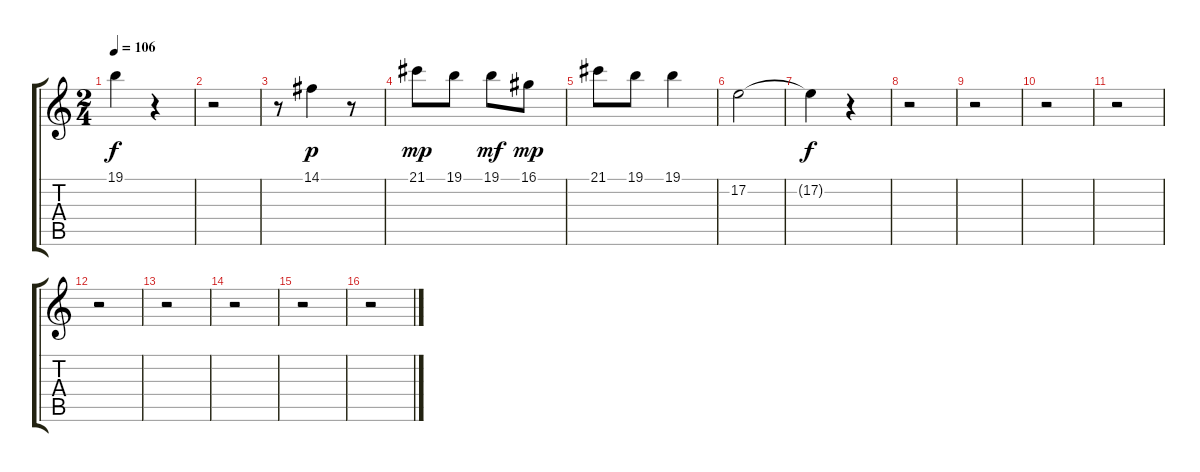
\track "" {instrument stringensemble2}
\staff {score tabs}
\tuning (E4 B3 G3 D3 A2 E2) {hide}
\ts (2 4)
\tempo 106
\clef g2
\ks c
19.1{t}.4{dy f} r.4 |
r.2 |
r.8 14.1.4{dy p} r.8 |
21.1.8{dy mp} 19.1.8 19.1.8{dy mf} 16.1.8{dy mp} |
21.1.8 19.1.8 19.1.4 |
17.2.2 |
17.2{t}.4{dy f} r.4 |
r.2 |
r.2 |
r.2 |
r.2 |
r.2 |
r.2 |
r.2 |
r.2 |
r.2
